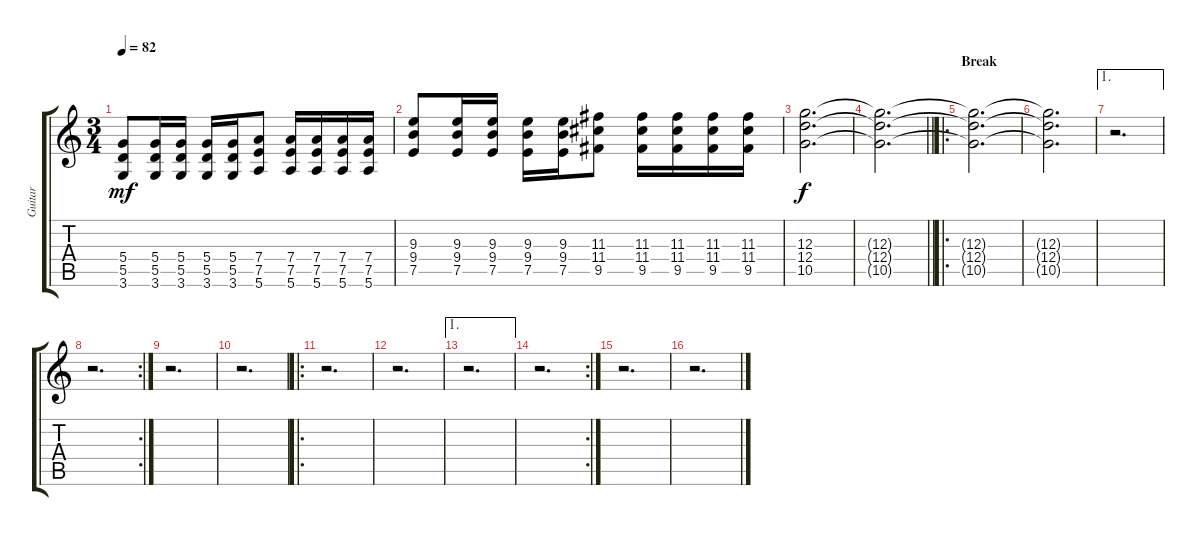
\track ("Guitar" "Guitar") {instrument distortionguitar}
\staff {score tabs}
\tuning (E4 B3 G3 D3 A2 E2) {hide}
\ts (3 4)
\tempo 82
\clef g2
\ks c
(5.4 5.5 3.6).8{dy mf} (5.4 5.5 3.6).16 (5.4 5.5 3.6).16 (5.4 5.5 3.6).16 (5.4 5.5 3.6).16 (7.4 7.5 5.6).8 (7.4 7.5 5.6).16 (7.4 7.5 5.6).16 (7.4 7.5 5.6).16 (7.4 7.5 5.6).16 |
(9.3 9.4 7.5).8 (9.3 9.4 7.5).16 (9.3 9.4 7.5).16 (9.3 9.4 7.5).16 (9.3 9.4 7.5).16 (11.3 11.4 9.5).8 (11.3 11.4 9.5).16 (11.3 11.4 9.5).16 (11.3 11.4 9.5).16 (11.3 11.4 9.5).16 |
(12.3 12.4 10.5).2{d dy f} |
\barLineRight lightlight
(12.3{t} 12.4{t} 10.5{t}).2{d} |
\ro
\section ("" "Break")
(12.3{t} 12.4{t} 10.5{t}).2{d} |
(12.3{t} 12.4{t} 10.5{t}).2{d} |
\ae 1
r.2{d} |
\rc 2
r.2{d} |
r.2{d} |
r.2{d} |
\ro
r.2{d} |
r.2{d} |
\ae 1
r.2{d} |
\rc 2
r.2{d} |
r.2{d} |
r.2{d}
